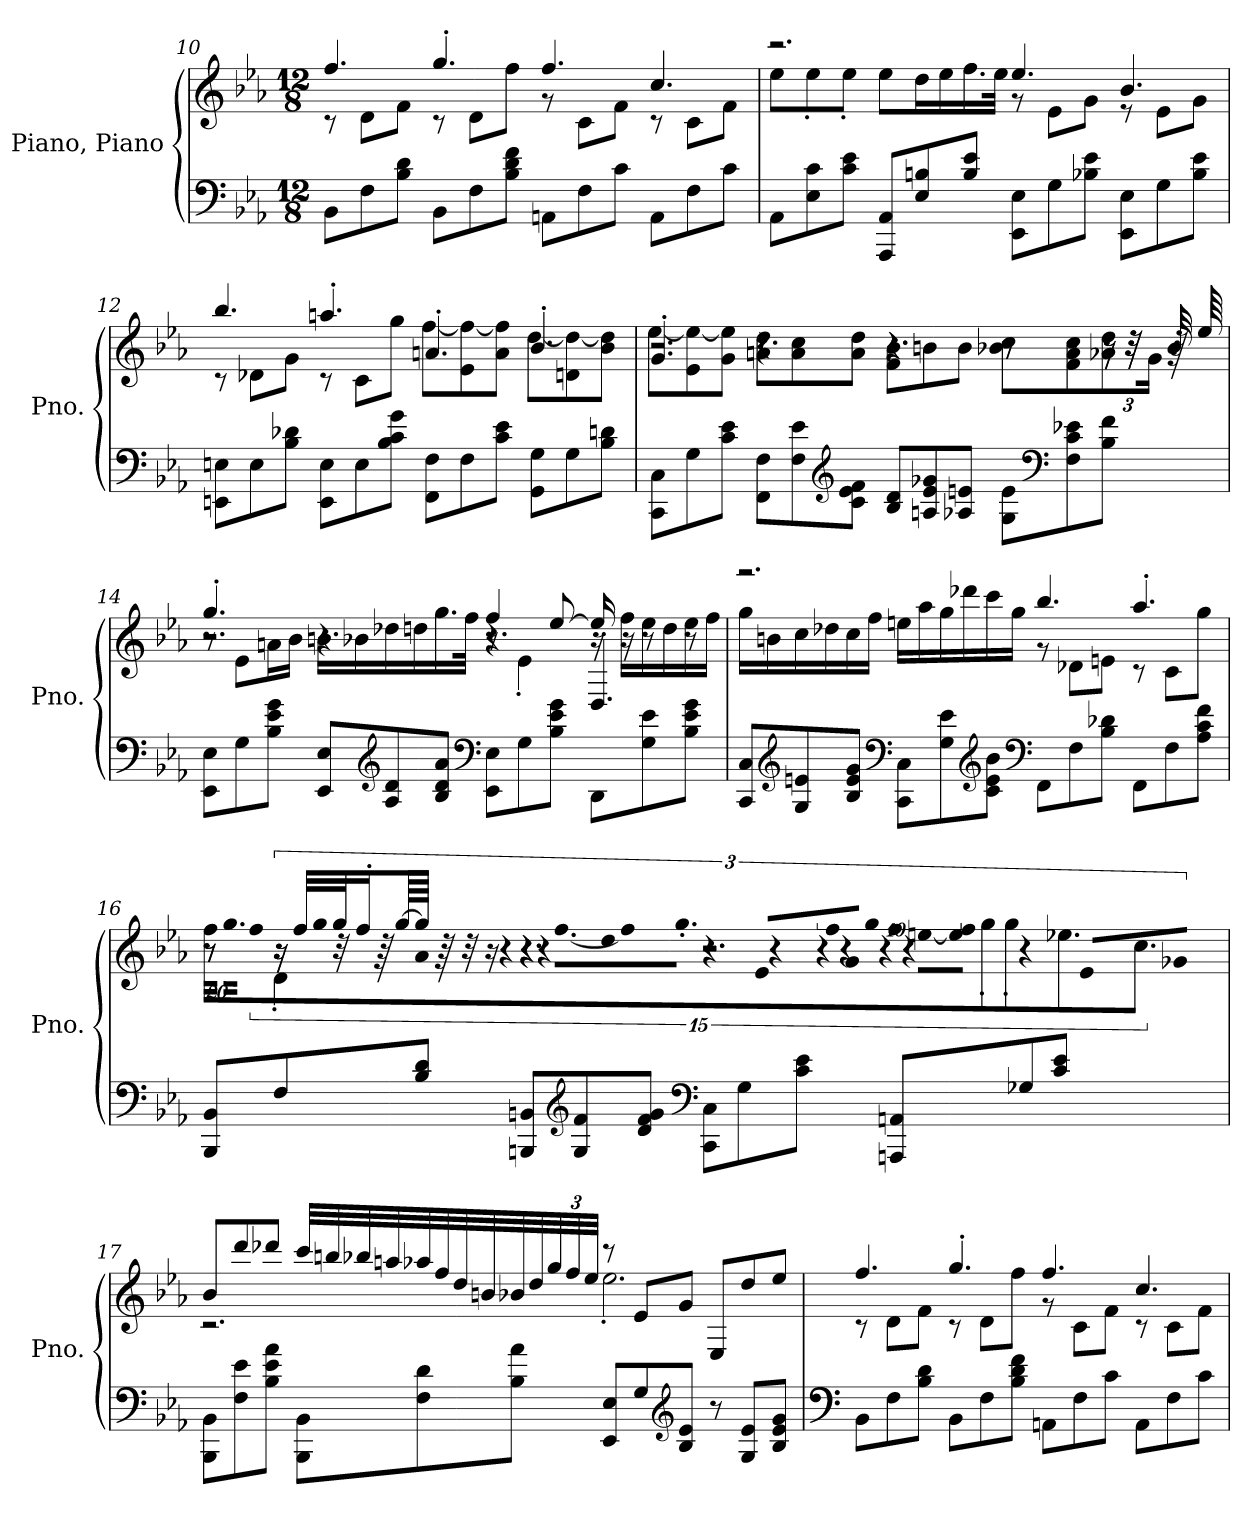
**kern	**kern
*part1	*part1
*staff2	*staff1
*I"Piano, Piano	*
*I'Pno.	*
*clefF4	*clefG2
*k[b-e-a-]	*k[b-e-a-]
*M12/8	*M12/8
=10	=10
*	*^
8BB-\L	4.ff/	8r
8F\	.	8d\L
8B-\ 8d\J	.	8f\J
8BB-\L	4.gg'/	8r
8F\	.	8d\L
8B-\ 8d\ 8f\J	.	8ff\J
8AAn\L	4.ff/	8r
8F\	.	8c\L
8c\J	.	8f\J
8AA\L	4.cc/	8r
8F\	.	8c\L
8c\J	.	8f\J
!!LO:PB:g=z	!!
=11	=11	=11
8AA-\L	2.r	8ee-\L
8E-\ 8c\	.	8ee-'\
8c\ 8e-\J	.	8ee-'\J
8AAA-/ 8AA-/L	.	8ee-\L
8E-/ 8Bn/	.	16dd\L
.	.	16ee-\
8B/ 8e-/J	.	16.ff\
.	.	32ee-\JJk
8EE-\ 8E-\L	4.ee-/	8r
8G\	.	8e-\L
8B-X\ 8e-\J	.	8g\J
8EE-\ 8E-\L	4.b-/	8r
8G\	.	8e-\L
8B-\ 8e-\J	.	8g\J
=12	=12	=12
8EEn\ 8En\L	4.bb-/	8r
8E\	.	8d-X\L
8B-\ 8d-X\J	.	8g\J
8EE\ 8E\L	4.aan'/	8r
8E\	.	8c\L
8B-\ 8c\ 8g\J	.	8gg\J
8FF\ 8F\L	4.an'/	[8ff\L
8F\	.	8e-\ 8ff\_
8c\ 8e-\J	.	8a\ 8ff\]J
8GG\ 8G\L	4.b-'/	[8dd\L
8G\	.	8dn\ 8dd\_
8B-\ 8dn\J	.	8b-\ 8dd\]J
!!LO:LB:g=z
=13	=13	=13
*	*	*^
8CC\ 8C\L	4.g'/	[8ee-\L	2.r
8G\	.	8e-\ 8ee-\_	.
8c\ 8e-\J	.	8g\ 8ee-\]J	.
8FF\ 8F\L	4.r	8an\ 8dd\L	.
8F\ 8e-\	.	8a\ 8cc\	.
*clefG2	*	*	*
8c\ 8e-\ 8f\J	.	8a\ 8dd\J	.
8B-/ 8d/L	4.r	8f\ 8b-\L	4.r
8An/ 8e-/ 8g-X/	.	8bn\	.
8A-X/ 8en/J	.	8b\J	.
8G\ 8e\L	8r	8b-X\ 8cc\L	8r
*clefF4	*	*	*
8F\ 8c\ 8e-X\	8r	8f\ 8a\ 8cc\	8r
*	*	*Xbrackettup	*
8B-\ 8f\J	16r	12a-X\ 12dd\	16r
.	32r	.	32r
.	.	24g\Jk	.
.	64r	.	32b-/
.	64ee-/	.	.
!!LO:LB:g=z	!!	!!
=14	=14	=14	=14
8EE-\ 8E-\L	4.gg'/	8r	2.r
8G\	.	8e-\L	.
8B-\ 8e-\ 8g\J	.	16an\L	.
.	.	16b-\JJ	.
8EE-/ 8E-/L	4.r	16bn\LL	.
.	.	16b-X\	.
*clefG2	*	*	*
8A-/ 8d/	.	16dd-X\	.
.	.	16ddn\	.
8B-/ 8d/ 8a-/J	.	16.gg\	.
.	.	32ff\JJk	.
*clefF4	*	*	*
8EE-\ 8E-\L	4ff/	8r	4.r
8G\	.	4e-'\	.
8B-\ 8e-\ 8g\J	[8ee-/	.	.
8DD\L	16ee-/]	16r	4.D'/
.	16r	16ff\LL	.
8G\ 8e-\	8r	16ee-\	.
.	.	16dd\	.
8B-\ 8e-\ 8g\J	8r	16ee-\	.
.	.	16ff\JJ	.
*	*	*v	*v
!!LO:LB:g=z
=15	=15	=15
8CC/ 8C/L	2.r	16gg\LL
.	.	16bn\
*clefG2	*	*
8G/ 8en/	.	16cc\
.	.	16dd-X\
8B-/ 8e/ 8g/J	.	16cc\
.	.	16ff\JJ
*clefF4	*	*
8CC\ 8C\L	.	16een\LL
.	.	16aa-\
8G\ 8e\	.	16gg\
.	.	16ddd-X\
*clefG2	*	*
8c\ 8e\ 8b-\J	.	16ccc\
.	.	16gg\JJ
*clefF4	*	*
8FF\L	4.bb-/	8r
8F\	.	8d-X\L
8B-\ 8d-X\J	.	8en\J
8FF\L	4.aa-'/	8r
8F\	.	8c\L
8A-\ 8c\ 8f\J	.	8gg\J
!!LO:LB:g=z
=16	=16	=16
*	*	*brackettup
!	!	!LO:N:vis=32.
*	*^	*^
8BBB-/ 8BB-/L	8r	640%17ff\LLLL	8r	8r
!	!	!LO:N:vis=32.	!	!
.	.	640%17gg\J	.	.
.	.	1920ryy	.	.
!	!	!LO:N:vis=32	!	!
.	.	640%23ff\	.	.
!	!	!LO:N:vis=256%9	!	!
.	.	960%17gg\JJJk	.	.
!	!	!LO:N:vis=128	!	!
.	.	1920%17r	.	.
!	!	!LO:N:vis=256.	!	!
.	.	[1920%17ff\KLLLL	.	.
8F/	16r	64ff\J]	24r	4d'\
.	.	32.gg'\JJJ	.	.
.	.	.	48ff/LLL	.
.	32r	16r	48gg/J	.
.	.	.	24ff'/J	.
.	64r	.	.	.
.	[64gg/LLLL	.	.	.
!	!	!LO:N:vis=64	!	!
8B-/ 8d/J	64gg/JJJJ]	640%9r	8a-/J	.
!	!	!LO:N:vis=64	!	!
.	.	640%9ff\	.	.
.	64r	.	.	.
!	!	!LO:N:vis=64	!	!
.	.	640%9r	.	.
.	32r	.	.	.
!	!	!LO:N:vis=64	!	!
.	.	640%9gg\	.	.
!	!	!LO:N:vis=64	!	!
.	.	640%9r	.	.
.	16r	.	.	.
!	!	!LO:N:vis=64	!	!
.	.	640%9ff\	.	.
!	!	!LO:N:vis=64	!	!
.	.	640%9r	.	.
!	!	!LO:N:vis=64	!	!
.	.	[640%9een\LLLL	.	.
!	!	!LO:N:vis=64	!	!
.	.	640%9ee\] 640%9ff\JJJJ	.	.
8BBBn/ 8BBn/L	4.r	.	4r	4.r
.	.	8gg'\	.	.
*clefG2	*	*	*	*
8G/ 8f/	.	.	.	.
.	.	4gg'\	.	.
8d/ 8f/ 8g/J	.	.	8dd/	.
*clefF4	*	*	*	*
8CC\ 8C\L	2.r	.	8r	2.r
.	.	4.ee-X\	.	.
8G\	.	.	8e-/L	.
8c\ 8e-\J	.	.	8g/J	.
8AAAn/ 8AAn/L	.	.	8r	.
.	.	4.cc\	.	.
8G-X/	.	.	8e-/L	.
8c/ 8e-/J	.	.	8g-X/J	.
640ryy	640ryy	.	640ryy	640ryy
*	*	*v	*v	*v
!!LO:LB:g=z
=17	=17	=17
8BBB-\ 8BB-\L	8b-/L	2.r
8F\ 8e-\	8ddd/	.
8B-\ 8e-\ 8a-\J	8ddd-X/J	.
8BBB-\ 8BB-\L	32ccc/LLL	.
.	32bbn/	.
.	32bb-X/	.
.	32aan/	.
8F\ 8d\	32aa-X/	.
.	32ff/	.
.	32dd/	.
.	32bn/	.
8B-\ 8a-\J	32b-X/	.
.	32dd/	.
*	*Xbrackettup	*
.	48gg/	.
.	48ff/	.
.	48ee-/JJJ	.
8EE-/ 8E-/L	8r	2.ee-'\
8G/	8e-/L	.
*clefG2	*	*
8B-/ 8e-/J	8g/J	.
8r	8E-/L	.
8G/ 8e-/L	8dd/	.
8B-/ 8e-/ 8g/J	8ee-/J	.
!!LO:PB:g=z	!!
=18	=18	=18
*clefF4	*	*
8BB-\L	4.ff/	8r
8F\	.	8d\L
8B-\ 8d\J	.	8f\J
8BB-\L	4.gg'/	8r
8F\	.	8d\L
8B-\ 8d\ 8f\J	.	8ff\J
8AAn\L	4.ff/	8r
8F\	.	8c\L
8c\J	.	8f\J
8AA\L	4.cc/	8r
8F\	.	8c\L
8c\J	.	8f\J
*	*v	*v
=	=
*-	*-
